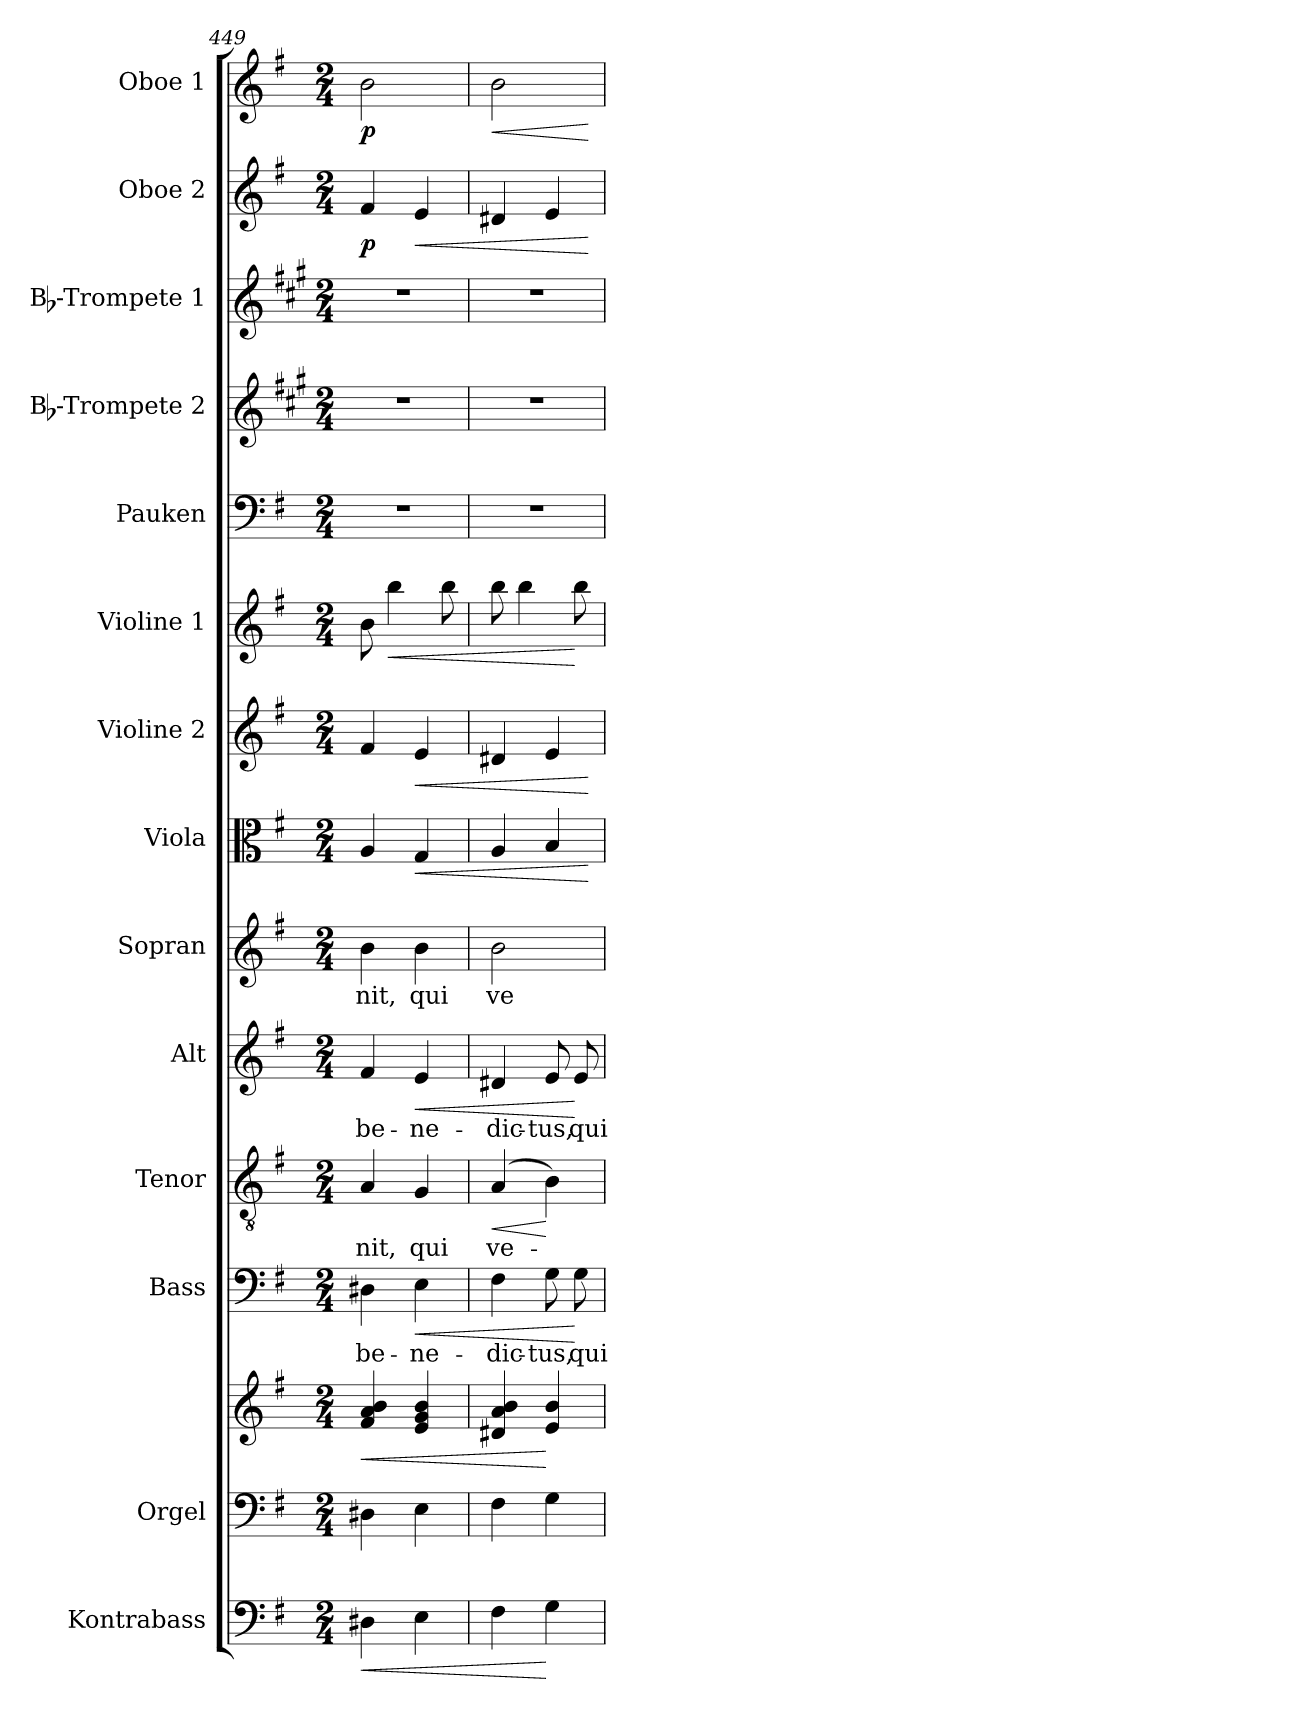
**kern	**dynam	**kern	**kern	**dynam	**kern	**text	**dynam	**kern	**text	**dynam	**kern	**text	**dynam	**kern	**text	**kern	**dynam	**kern	**dynam	**kern	**dynam	**kern	**kern	**kern	**kern	**dynam	**kern	**dynam
*part14	*part14	*part13	*part13	*part13	*part12	*part12	*part12	*part11	*part11	*part11	*part10	*part10	*part10	*part9	*part9	*part8	*part8	*part7	*part7	*part6	*part6	*part5	*part4	*part3	*part2	*part2	*part1	*part1
*staff15	*staff15	*staff14	*staff13	*staff13/14	*staff12	*staff12	*staff12	*staff11	*staff11	*staff11	*staff10	*staff10	*staff10	*staff9	*staff9	*staff8	*staff8	*staff7	*staff7	*staff6	*staff6	*staff5	*staff4	*staff3	*staff2	*staff2	*staff1	*staff1
*I"Kontrabass	*	*I"Orgel	*	*	*I"Bass	*	*	*I"Tenor	*	*	*I"Alt	*	*	*I"Sopran	*	*I"Viola	*	*I"Violine 2	*	*I"Violine 1	*	*I"Pauken	*I"Bb-Trompete 2	*I"Bb-Trompete 1	*I"Oboe 2	*	*I"Oboe 1	*
*I'Kb.	*	*I'Org.	*	*	*I'B.	*	*	*I'T.	*	*	*I'A.	*	*	*I'S.	*	*I'Vla.	*	*I'Vl. 2	*	*I'Vl. 1	*	*I'Pk.	*I'Bb Trp. 2	*I'Bb Trp. 1	*I'Ob. 2	*	*I'Ob. 1	*
*clefF4	*	*clefF4	*clefG2	*	*clefF4	*	*	*clefGv2	*	*	*clefG2	*	*	*clefG2	*	*clefC3	*	*clefG2	*	*clefG2	*	*clefF4	*clefG2	*clefG2	*clefG2	*	*clefG2	*
*ITrd7c12	*	*	*	*	*	*	*	*	*	*	*	*	*	*	*	*	*	*	*	*	*	*	*ITrd1c2	*ITrd1c2	*	*	*	*
*k[f#]	*	*k[f#]	*k[f#]	*	*k[f#]	*	*	*k[f#]	*	*	*k[f#]	*	*	*k[f#]	*	*k[f#]	*	*k[f#]	*	*k[f#]	*	*k[f#]	*k[f#]	*k[f#]	*k[f#]	*	*k[f#]	*
*G:	*	*G:	*G:	*	*G:	*	*	*G:	*	*	*G:	*	*	*G:	*	*G:	*	*G:	*	*G:	*	*G:	*G:	*G:	*G:	*	*G:	*
*M2/4	*	*M2/4	*M2/4	*	*M2/4	*	*	*M2/4	*	*	*M2/4	*	*	*M2/4	*	*M2/4	*	*M2/4	*	*M2/4	*	*M2/4	*M2/4	*M2/4	*M2/4	*	*M2/4	*
=449	=449	=449	=449	=449	=449	=449	=449	=449	=449	=449	=449	=449	=449	=449	=449	=449	=449	=449	=449	=449	=449	=449	=449	=449	=449	=449	=449	=449
!	!LO:HP:b	!	!	!LO:HP:b	!	!LO:LY:b	!	!	!LO:LY:b	!	!	!LO:LY:b	!	!	!LO:LY:b	!	!	!	!	!	!	!	!	!	!	!LO:DY:b	!	!LO:DY:b
4DD#X\	<	4D#X\	4f#/ 4a/ 4b/	<	4D#X\	be-	.	4A/	-nit,	.	4f#/	be-	.	4b\	-nit,	4A/	.	4f#/	.	8b\	.	2r	2r	2r	4f#/	p	2b\	p
!	!	!	!	!	!	!	!	!	!	!	!	!	!	!	!	!	!	!	!	!	!LO:HP:b	!	!	!	!	!	!	!
.	.	.	.	.	.	.	.	.	.	.	.	.	.	.	.	.	.	.	.	4bb\	<	.	.	.	.	.	.	.
!	!	!	!	!	!	!LO:LY:b	!LO:HP:b	!	!LO:LY:b	!	!	!LO:LY:b	!LO:HP:b	!	!LO:LY:b	!	!LO:HP:b	!	!LO:HP:b	!	!	!	!	!	!	!LO:HP:b	!	!
4EE\	.	4E\	4e/ 4g/ 4b/	.	4E\	-ne-	<	4G/	qui	.	4e/	-ne-	<	4b\	qui	4G/	<	4e/	<	.	.	.	.	.	4e/	<	.	.
.	.	.	.	.	.	.	.	.	.	.	.	.	.	.	.	.	.	.	.	8bb\	.	.	.	.	.	.	.	.
!!LO:PB:g=z
=450	=450	=450	=450	=450	=450	=450	=450	=450	=450	=450	=450	=450	=450	=450	=450	=450	=450	=450	=450	=450	=450	=450	=450	=450	=450	=450	=450	=450
!	!	!	!	!	!	!LO:LY:b	!	!	!LO:LY:b	!LO:HP:b	!	!LO:LY:b	!	!	!LO:LY:b	!	!	!	!	!	!	!	!	!	!	!	!	!LO:HP:b
4FF#\	.	4F#\	4d#X/ 4a/ 4b/	.	4F#\	-dic-	.	(4A/	ve-	<	4d#X/	-dic-	.	2b\	ve-	4A/	.	4d#X/	.	8bb\	.	2r	2r	2r	4d#X/	.	2b\	<
.	.	.	.	.	.	.	.	.	.	.	.	.	.	.	.	.	.	.	.	4bb\	.	.	.	.	.	.	.	.
!	!	!	!	!	!	!LO:LY:b	!	!	!	!	!	!LO:LY:b	!	!	!	!	!	!	!	!	!	!	!	!	!	!	!	!
4GG\	[	4G\	4e/ 4b/	[	8G\	-tus,	.	4B\)	.	[	8e/	-tus,	.	.	.	4B/	.	4e/	.	.	.	.	.	.	4e/	.	.	.
!	!	!	!	!	!	!LO:LY:b	!	!	!	!	!	!LO:LY:b	!	!	!	!	!	!	!	!	!	!	!	!	!	!	!	!
.	.	.	.	.	8G\	qui	[	.	.	.	8e/	qui	[	.	.	.	.	.	.	8bb\	[	.	.	.	.	.	.	.
.	.	.	.	.	.	.	.	.	.	.	.	.	.	.	.	.	[	.	[	.	.	.	.	.	.	[	.	[
=	=	=	=	=	=	=	=	=	=	=	=	=	=	=	=	=	=	=	=	=	=	=	=	=	=	=	=	=
*-	*-	*-	*-	*-	*-	*-	*-	*-	*-	*-	*-	*-	*-	*-	*-	*-	*-	*-	*-	*-	*-	*-	*-	*-	*-	*-	*-	*-
